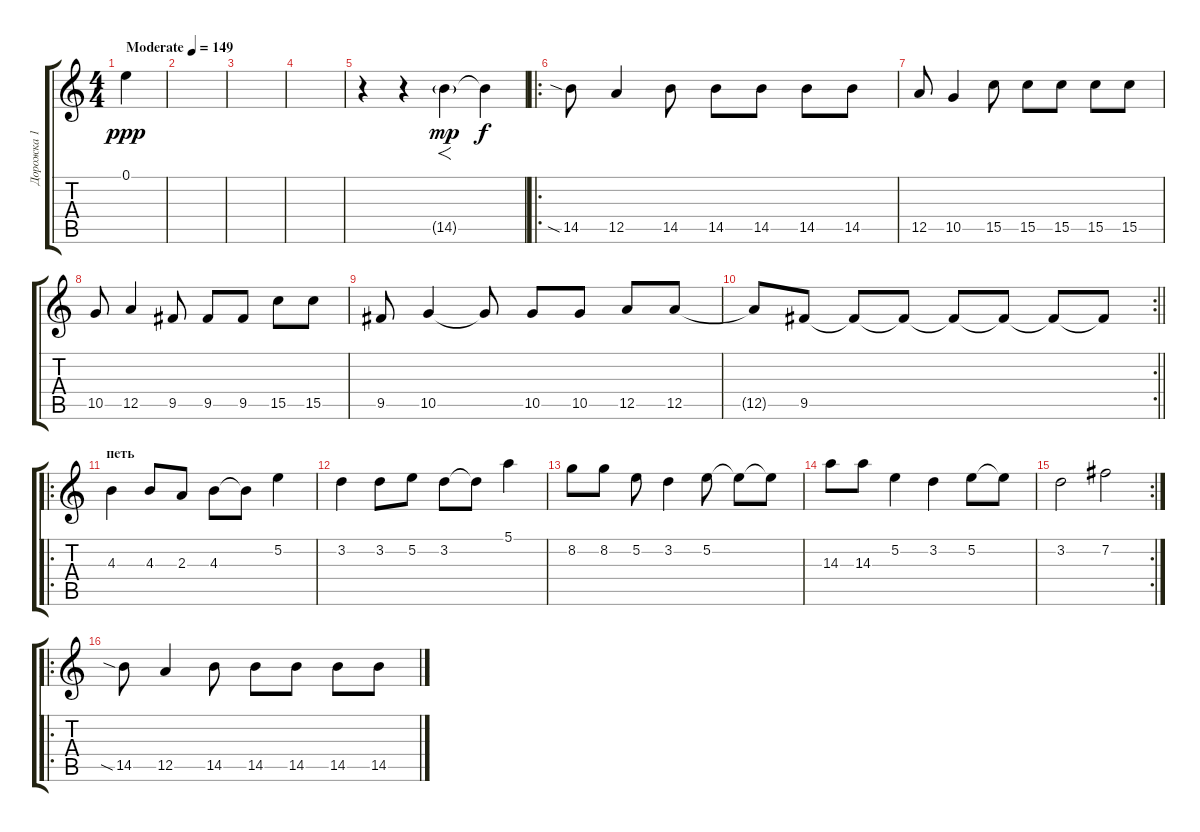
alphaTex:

\track ("Дорожка 1" "Дорожка 1") {instrument overdrivenguitar}
\staff {score tabs}
\tuning (E4 B3 G3 D3 A2 E2) {hide}
\ts (4 4)
\tempo (149 "Moderate")
\clef g2
\ks c
0.1.4{dy ppp instrument overdrivenguitar} |
|
|
|
r.4 r.4 14.5{g}.4{f dy mp} 14.5{t}.4{dy f} |
\ro
14.5{sia}.8 12.5.4 14.5.8 14.5.8 14.5.8 14.5.8 14.5.8 |
12.5.8 10.5.4 15.5.8 15.5.8 15.5.8 15.5.8 15.5.8 |
10.5.8 12.5.4 9.5.8 9.5.8 9.5.8 15.5.8 15.5.8 |
9.5.8 10.5.4 10.5{t}.8 10.5.8 10.5.8 12.5.8 12.5.8 |
\rc 2
\barLineRight lightlight
12.5{t}.8 9.5.8 9.5{t}.8 9.5{t}.8 9.5{t}.8 9.5{t}.8 9.5{t}.8 9.5{t}.8 |
\ro
\section ("" "петь")
4.3.4 4.3.8 2.3.8 4.3.8 4.3{t}.8 5.2.4 |
3.2.4 3.2.8 5.2.8 3.2.8 3.2{t}.8 5.1.4 |
8.2.8 8.2.8 5.2.8 3.2.4 5.2.8 5.2{t}.8 5.2{t}.8 |
14.3.8 14.3.8 5.2.4 3.2.4 5.2.8 5.2{t}.8 |
\rc 2
3.2.2 7.2.2 |
\ro
14.5{sia}.8 12.5.4 14.5.8 14.5.8 14.5.8 14.5.8 14.5.8
